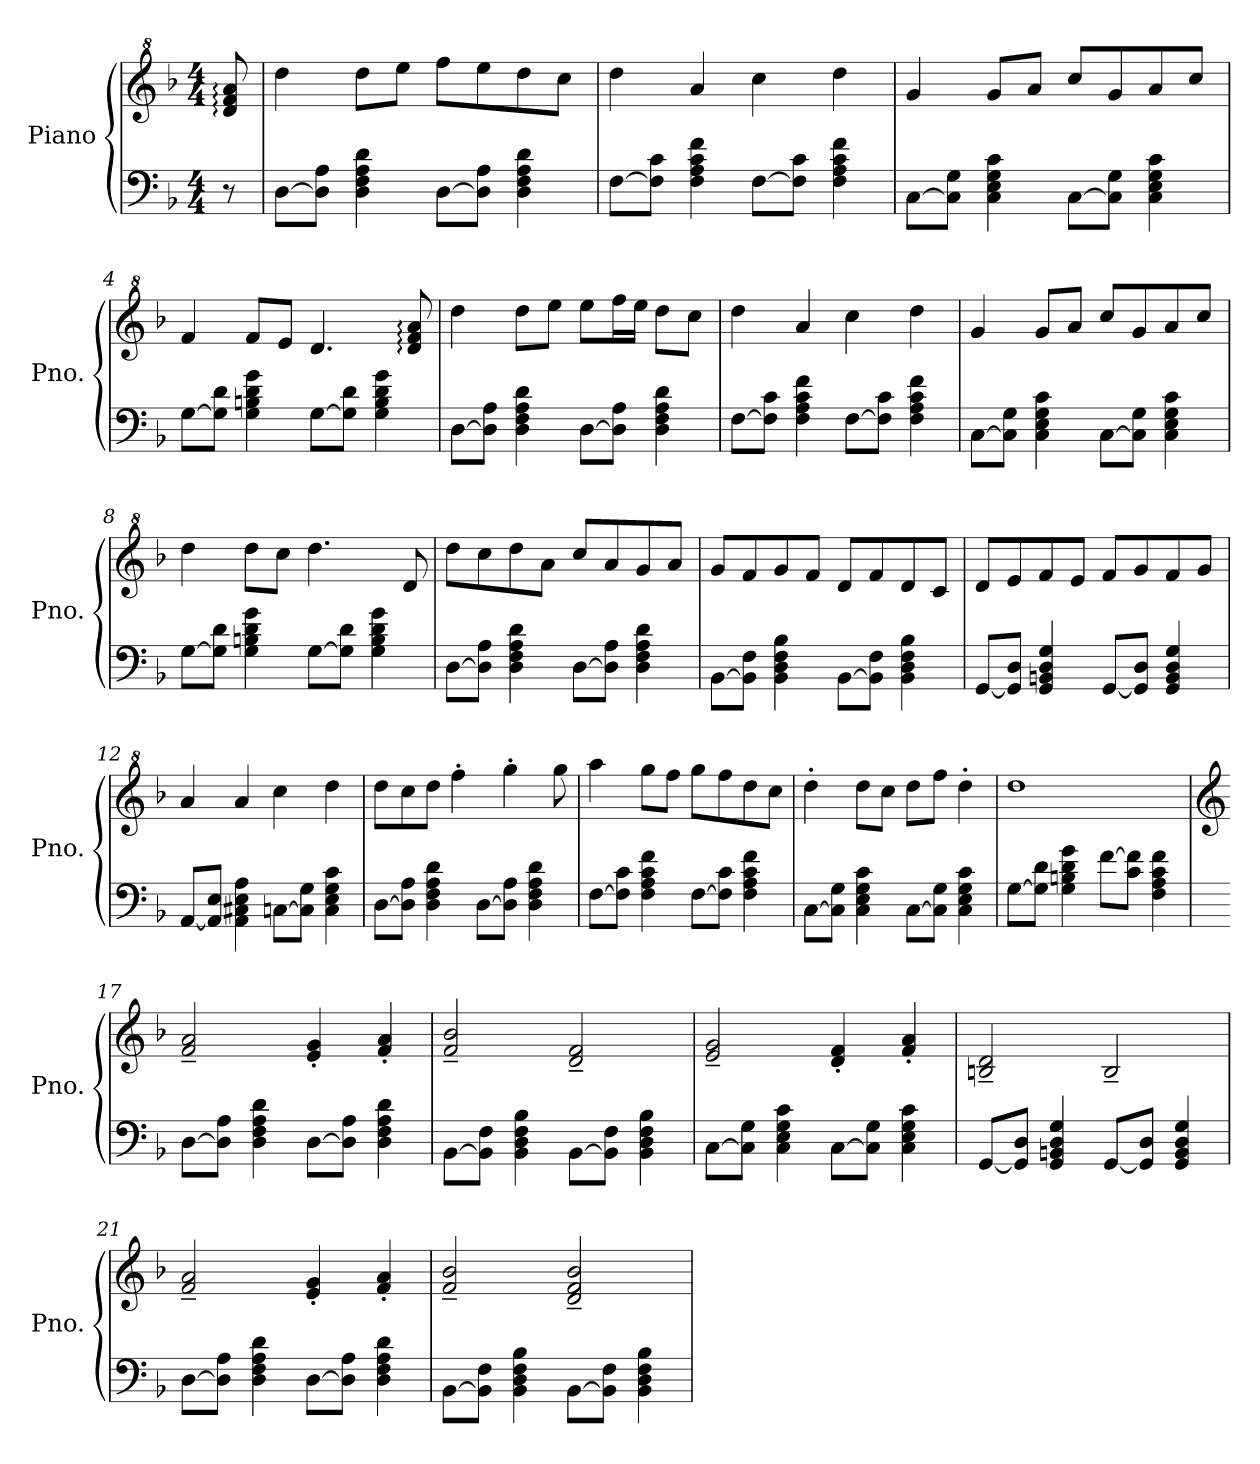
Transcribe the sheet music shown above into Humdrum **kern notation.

**kern	**kern	**dynam
*part1	*part1	*part1
*staff2	*staff1	*staff1/2
*I"Piano	*	*
*I'Pno.	*	*
*clefF4	*clefG^2	*
*k[b-]	*k[b-]	*
*M4/4	*M4/4	*
*MM200	*MM200	*
=	=	=
!	!	!LO:DY:b=2
!	!	!LO:DY:n=1:a
8r	8dd/: 8ff/: 8aa/:	mp mf
=1	=1	=1
[8D\L	4ddd\	.
8D\] 8A\J	.	.
4D\ 4F\ 4A\ 4d\	8ddd\L	.
.	8eee\J	.
[8D\L	8fff\L	.
8D\] 8A\J	8eee\	.
4D\ 4F\ 4A\ 4d\	8ddd\	.
.	8ccc\J	.
=2	=2	=2
[8F\L	4ddd\	.
8F\] 8c\J	.	.
4F\ 4A\ 4c\ 4f\	4aa/	.
[8F\L	4ccc\	.
8F\] 8c\J	.	.
4F\ 4A\ 4c\ 4f\	4ddd\	.
=3	=3	=3
[8C\L	4gg/	.
8C\] 8G\J	.	.
4C\ 4E\ 4G\ 4c\	8gg/L	.
.	8aa/J	.
[8C\L	8ccc/L	.
8C\] 8G\J	8gg/	.
4C\ 4E\ 4G\ 4c\	8aa/	.
.	8ccc/J	.
=4	=4	=4
[8G\L	4ff/	.
8G\] 8d\J	.	.
4G\ 4Bn\ 4d\ 4g\	8ff/L	.
.	8ee/J	.
[8G\L	4.dd/	.
8G\] 8d\J	.	.
4G\ 4B\ 4d\ 4g\	.	.
.	8dd/: 8ff/: 8aa/:	.
!!LO:LB:g=z
=5	=5	=5
[8D\L	4ddd\	.
8D\] 8A\J	.	.
4D\ 4F\ 4A\ 4d\	8ddd\L	.
.	8eee\J	.
[8D\L	8eee\L	.
8D\] 8A\J	16fff\L	.
.	16eee\JJ	.
4D\ 4F\ 4A\ 4d\	8ddd\L	.
.	8ccc\J	.
=6	=6	=6
[8F\L	4ddd\	.
8F\] 8c\J	.	.
4F\ 4A\ 4c\ 4f\	4aa/	.
[8F\L	4ccc\	.
8F\] 8c\J	.	.
4F\ 4A\ 4c\ 4f\	4ddd\	.
=7	=7	=7
[8C\L	4gg/	.
8C\] 8G\J	.	.
4C\ 4E\ 4G\ 4c\	8gg/L	.
.	8aa/J	.
[8C\L	8ccc/L	.
8C\] 8G\J	8gg/	.
4C\ 4E\ 4G\ 4c\	8aa/	.
.	8ccc/J	.
=8	=8	=8
[8G\L	4ddd\	.
8G\] 8d\J	.	.
4G\ 4Bn\ 4d\ 4g\	8ddd\L	.
.	8ccc\J	.
[8G\L	4.ddd\	.
8G\] 8d\J	.	.
4G\ 4B\ 4d\ 4g\	.	.
.	8dd/	.
!!LO:LB:g=z
=9	=9	=9
[8D\L	8ddd\L	.
8D\] 8A\J	8ccc\	.
4D\ 4F\ 4A\ 4d\	8ddd\	.
.	8aa\J	.
[8D\L	8ccc/L	.
8D\] 8A\J	8aa/	.
4D\ 4F\ 4A\ 4d\	8gg/	.
.	8aa/J	.
=10	=10	=10
[8BB-\L	8gg/L	.
8BB-\] 8F\J	8ff/	.
4BB-\ 4D\ 4F\ 4B-\	8gg/	.
.	8ff/J	.
[8BB-\L	8dd/L	.
8BB-\] 8F\J	8ff/	.
4BB-\ 4D\ 4F\ 4B-\	8dd/	.
.	8cc/J	.
=11	=11	=11
[8GG/L	8dd/L	.
8GG/] 8D/J	8ee/	.
4GG/ 4BBn/ 4D/ 4G/	8ff/	.
.	8ee/J	.
[8GG/L	8ff/L	.
8GG/] 8D/J	8gg/	.
4GG/ 4BB/ 4D/ 4G/	8ff/	.
.	8gg/J	.
=12	=12	=12
[8AA/L	4aa/	.
8AA/] 8E/J	.	.
4AA\ 4C#X\ 4E\ 4A\	4aa/	.
[8Cn\L	4ccc\	.
8C\] 8G\J	.	.
4C\ 4E\ 4G\ 4c\	4ddd\	.
=13	=13	=13
[8D\L	8ddd\L	.
8D\] 8A\J	8ccc\	.
4D\ 4F\ 4A\ 4d\	8ddd\J	.
.	4fff'\	.
[8D\L	.	.
8D\] 8A\J	4ggg'\	.
4D\ 4F\ 4A\ 4d\	.	.
.	8ggg\	.
!!LO:LB:g=z
=14	=14	=14
[8F\L	4aaa\	.
8F\] 8c\J	.	.
4F\ 4A\ 4c\ 4f\	8ggg\L	.
.	8fff\J	.
[8F\L	8ggg\L	.
8F\] 8c\J	8fff\	.
4F\ 4A\ 4c\ 4f\	8ddd\	.
.	8ccc\J	.
=15	=15	=15
[8C\L	4ddd'\	.
8C\] 8G\J	.	.
4C\ 4E\ 4G\ 4c\	8ddd\L	.
.	8ccc\J	.
[8C\L	8ddd\L	.
8C\] 8G\J	8fff\J	.
4C\ 4E\ 4G\ 4c\	4ddd'\	.
=16	=16	=16
[8G\L	1ddd	.
8G\] 8d\J	.	.
4G\ 4Bn\ 4d\ 4g\	.	.
[8f\L	.	.
8c\ 8f\]J	.	.
4F\ 4A\ 4c\ 4f\	.	.
=17	=17	=17
*	*clefG2	*
[8D\L	2f/~ 2a/~	.
8D\] 8A\J	.	.
4D\ 4F\ 4A\ 4d\	.	.
[8D\L	4e/' 4g/'	.
8D\] 8A\J	.	.
4D\ 4F\ 4A\ 4d\	4f/' 4a/'	.
=18	=18	=18
[8BB-\L	2f/~ 2b-/~	.
8BB-\] 8F\J	.	.
4BB-\ 4D\ 4F\ 4B-\	.	.
[8BB-\L	2d/~ 2f/~	.
8BB-\] 8F\J	.	.
4BB-\ 4D\ 4F\ 4B-\	.	.
!!LO:LB:g=z
=19	=19	=19
[8C\L	2e/~ 2g/~	.
8C\] 8G\J	.	.
4C\ 4E\ 4G\ 4c\	.	.
[8C\L	4d/' 4f/'	.
8C\] 8G\J	.	.
4C\ 4E\ 4G\ 4c\	4f/' 4a/'	.
=20	=20	=20
[8GG/L	2Bn/~ 2d/~	.
8GG/] 8D/J	.	.
4GG/ 4BBn/ 4D/ 4G/	.	.
[8GG/L	2B~/	.
8GG/] 8D/J	.	.
4GG/ 4BB/ 4D/ 4G/	.	.
=21	=21	=21
[8D\L	2f/~ 2a/~	.
8D\] 8A\J	.	.
4D\ 4F\ 4A\ 4d\	.	.
[8D\L	4e/' 4g/'	.
8D\] 8A\J	.	.
4D\ 4F\ 4A\ 4d\	4f/' 4a/'	.
=22	=22	=22
[8BB-\L	2f/~ 2b-/~	.
8BB-\] 8F\J	.	.
4BB-\ 4D\ 4F\ 4B-\	.	.
[8BB-\L	2d/~ 2f/~ 2b-/~	.
8BB-\] 8F\J	.	.
4BB-\ 4D\ 4F\ 4B-\	.	.
=	=	=
*-	*-	*-
